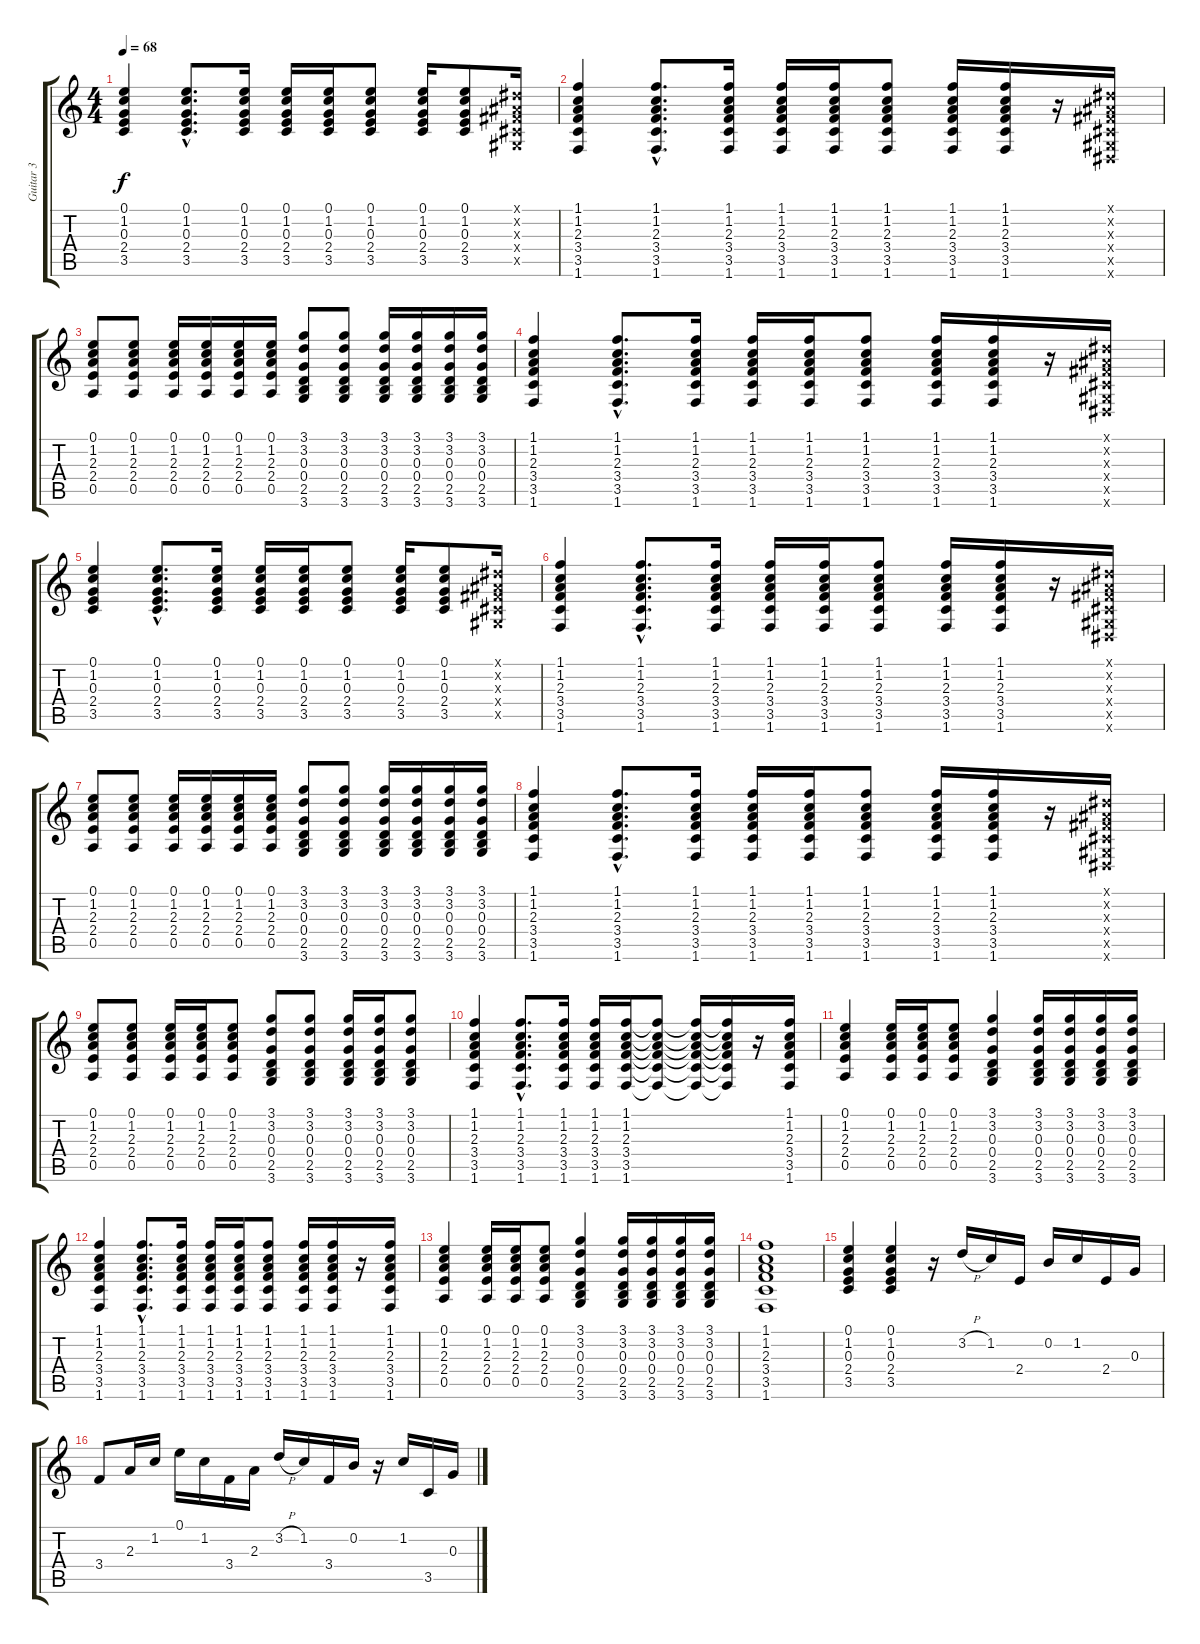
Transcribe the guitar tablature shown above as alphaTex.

\track ("Guitar 3" "Guitar 3") {instrument acousticguitarnylon}
\staff {score tabs}
\tuning (E4 B3 G3 D3 A2 E2) {hide}
\ts (4 4)
\tempo 68
\clef g2
\ks c
(0.1 1.2 0.3 2.4 3.5).4{dy f} (0.1{hac} 1.2{hac} 0.3{hac} 2.4{hac} 3.5{hac}).8{d} (0.1 1.2 0.3 2.4 3.5).16 (0.1 1.2 0.3 2.4 3.5).16 (0.1 1.2 0.3 2.4 3.5).16 (0.1 1.2 0.3 2.4 3.5).8 (0.1 1.2 0.3 2.4 3.5).16 (0.1 1.2 0.3 2.4 3.5).8 (-1.1{x} -1.2{x} -1.3{x} -1.4{x} -1.5{x}).16 |
(1.1 1.2 2.3 3.4 3.5 1.6).4 (1.1{hac} 1.2{hac} 2.3{hac} 3.4{hac} 3.5{hac} 1.6{hac}).8{d} (1.1 1.2 2.3 3.4 3.5 1.6).16 (1.1 1.2 2.3 3.4 3.5 1.6).16 (1.1 1.2 2.3 3.4 3.5 1.6).16 (1.1 1.2 2.3 3.4 3.5 1.6).8 (1.1 1.2 2.3 3.4 3.5 1.6).16 (1.1 1.2 2.3 3.4 3.5 1.6).16 r.16 (-1.1{x} -1.2{x} -1.3{x} -1.4{x} -1.5{x} -1.6{x}).16 |
(0.1 1.2 2.3 2.4 0.5).8 (0.1 1.2 2.3 2.4 0.5).8 (0.1 1.2 2.3 2.4 0.5).16 (0.1 1.2 2.3 2.4 0.5).16 (0.1 1.2 2.3 2.4 0.5).16 (0.1 1.2 2.3 2.4 0.5).16 (3.1 3.2 0.3 0.4 2.5 3.6).8 (3.1 3.2 0.3 0.4 2.5 3.6).8 (3.1 3.2 0.3 0.4 2.5 3.6).16 (3.1 3.2 0.3 0.4 2.5 3.6).16 (3.1 3.2 0.3 0.4 2.5 3.6).16 (3.1 3.2 0.3 0.4 2.5 3.6).16 |
(1.1 1.2 2.3 3.4 3.5 1.6).4 (1.1{hac} 1.2{hac} 2.3{hac} 3.4{hac} 3.5{hac} 1.6{hac}).8{d} (1.1 1.2 2.3 3.4 3.5 1.6).16 (1.1 1.2 2.3 3.4 3.5 1.6).16 (1.1 1.2 2.3 3.4 3.5 1.6).16 (1.1 1.2 2.3 3.4 3.5 1.6).8 (1.1 1.2 2.3 3.4 3.5 1.6).16 (1.1 1.2 2.3 3.4 3.5 1.6).16 r.16 (-1.1{x} -1.2{x} -1.3{x} -1.4{x} -1.5{x} -1.6{x}).16 |
(0.1 1.2 0.3 2.4 3.5).4 (0.1{hac} 1.2{hac} 0.3{hac} 2.4{hac} 3.5{hac}).8{d} (0.1 1.2 0.3 2.4 3.5).16 (0.1 1.2 0.3 2.4 3.5).16 (0.1 1.2 0.3 2.4 3.5).16 (0.1 1.2 0.3 2.4 3.5).8 (0.1 1.2 0.3 2.4 3.5).16 (0.1 1.2 0.3 2.4 3.5).8 (-1.1{x} -1.2{x} -1.3{x} -1.4{x} -1.5{x}).16 |
(1.1 1.2 2.3 3.4 3.5 1.6).4 (1.1{hac} 1.2{hac} 2.3{hac} 3.4{hac} 3.5{hac} 1.6{hac}).8{d} (1.1 1.2 2.3 3.4 3.5 1.6).16 (1.1 1.2 2.3 3.4 3.5 1.6).16 (1.1 1.2 2.3 3.4 3.5 1.6).16 (1.1 1.2 2.3 3.4 3.5 1.6).8 (1.1 1.2 2.3 3.4 3.5 1.6).16 (1.1 1.2 2.3 3.4 3.5 1.6).16 r.16 (-1.1{x} -1.2{x} -1.3{x} -1.4{x} -1.5{x} -1.6{x}).16 |
(0.1 1.2 2.3 2.4 0.5).8 (0.1 1.2 2.3 2.4 0.5).8 (0.1 1.2 2.3 2.4 0.5).16 (0.1 1.2 2.3 2.4 0.5).16 (0.1 1.2 2.3 2.4 0.5).16 (0.1 1.2 2.3 2.4 0.5).16 (3.1 3.2 0.3 0.4 2.5 3.6).8 (3.1 3.2 0.3 0.4 2.5 3.6).8 (3.1 3.2 0.3 0.4 2.5 3.6).16 (3.1 3.2 0.3 0.4 2.5 3.6).16 (3.1 3.2 0.3 0.4 2.5 3.6).16 (3.1 3.2 0.3 0.4 2.5 3.6).16 |
(1.1 1.2 2.3 3.4 3.5 1.6).4 (1.1{hac} 1.2{hac} 2.3{hac} 3.4{hac} 3.5{hac} 1.6{hac}).8{d} (1.1 1.2 2.3 3.4 3.5 1.6).16 (1.1 1.2 2.3 3.4 3.5 1.6).16 (1.1 1.2 2.3 3.4 3.5 1.6).16 (1.1 1.2 2.3 3.4 3.5 1.6).8 (1.1 1.2 2.3 3.4 3.5 1.6).16 (1.1 1.2 2.3 3.4 3.5 1.6).16 r.16 (-1.1{x} -1.2{x} -1.3{x} -1.4{x} -1.5{x} -1.6{x}).16 |
(0.1 1.2 2.3 2.4 0.5).8 (0.1 1.2 2.3 2.4 0.5).8 (0.1 1.2 2.3 2.4 0.5).16 (0.1 1.2 2.3 2.4 0.5).16 (0.1 1.2 2.3 2.4 0.5).8 (3.1 3.2 0.3 0.4 2.5 3.6).8 (3.1 3.2 0.3 0.4 2.5 3.6).8 (3.1 3.2 0.3 0.4 2.5 3.6).16 (3.1 3.2 0.3 0.4 2.5 3.6).16 (3.1 3.2 0.3 0.4 2.5 3.6).8 |
(1.1 1.2 2.3 3.4 3.5 1.6).4 (1.1{hac} 1.2{hac} 2.3{hac} 3.4{hac} 3.5{hac} 1.6{hac}).8{d} (1.1 1.2 2.3 3.4 3.5 1.6).16 (1.1 1.2 2.3 3.4 3.5 1.6).16 (1.1 1.2 2.3 3.4 3.5 1.6).16 (1.1{t} 1.2{t} 2.3{t} 3.4{t} 3.5{t} 1.6{t}).8 (1.1{t} 1.2{t} 2.3{t} 3.4{t} 3.5{t} 1.6{t}).16 (1.1{t} 1.2{t} 2.3{t} 3.4{t} 3.5{t} 1.6{t}).16 r.16 (1.1 1.2 2.3 3.4 3.5 1.6).16 |
(0.1 1.2 2.3 2.4 0.5).4 (0.1 1.2 2.3 2.4 0.5).16 (0.1 1.2 2.3 2.4 0.5).16 (0.1 1.2 2.3 2.4 0.5).8 (3.1 3.2 0.3 0.4 2.5 3.6).4 (3.1 3.2 0.3 0.4 2.5 3.6).16 (3.1 3.2 0.3 0.4 2.5 3.6).16 (3.1 3.2 0.3 0.4 2.5 3.6).16 (3.1 3.2 0.3 0.4 2.5 3.6).16 |
(1.1 1.2 2.3 3.4 3.5 1.6).4 (1.1{hac} 1.2{hac} 2.3{hac} 3.4{hac} 3.5{hac} 1.6{hac}).8{d} (1.1 1.2 2.3 3.4 3.5 1.6).16 (1.1 1.2 2.3 3.4 3.5 1.6).16 (1.1 1.2 2.3 3.4 3.5 1.6).16 (1.1 1.2 2.3 3.4 3.5 1.6).8 (1.1 1.2 2.3 3.4 3.5 1.6).16 (1.1 1.2 2.3 3.4 3.5 1.6).16 r.16 (1.1 1.2 2.3 3.4 3.5 1.6).16 |
(0.1 1.2 2.3 2.4 0.5).4 (0.1 1.2 2.3 2.4 0.5).16 (0.1 1.2 2.3 2.4 0.5).16 (0.1 1.2 2.3 2.4 0.5).8 (3.1 3.2 0.3 0.4 2.5 3.6).4 (3.1 3.2 0.3 0.4 2.5 3.6).16 (3.1 3.2 0.3 0.4 2.5 3.6).16 (3.1 3.2 0.3 0.4 2.5 3.6).16 (3.1 3.2 0.3 0.4 2.5 3.6).16 |
(1.1 1.2 2.3 3.4 3.5 1.6).1 |
(0.1 1.2 0.3 2.4 3.5).4 (0.1 1.2 0.3 2.4 3.5).4 r.16 3.2{h}.16 1.2.16 2.4.16 0.2.16 1.2.16 2.4.16 0.3.16 |
3.4.8 2.3.16 1.2.16 0.1.16 1.2.16 3.4.16 2.3.16 3.2{h}.16 1.2.16 3.4.16 0.2.16 r.16 1.2.16 3.5.16 0.3.16
